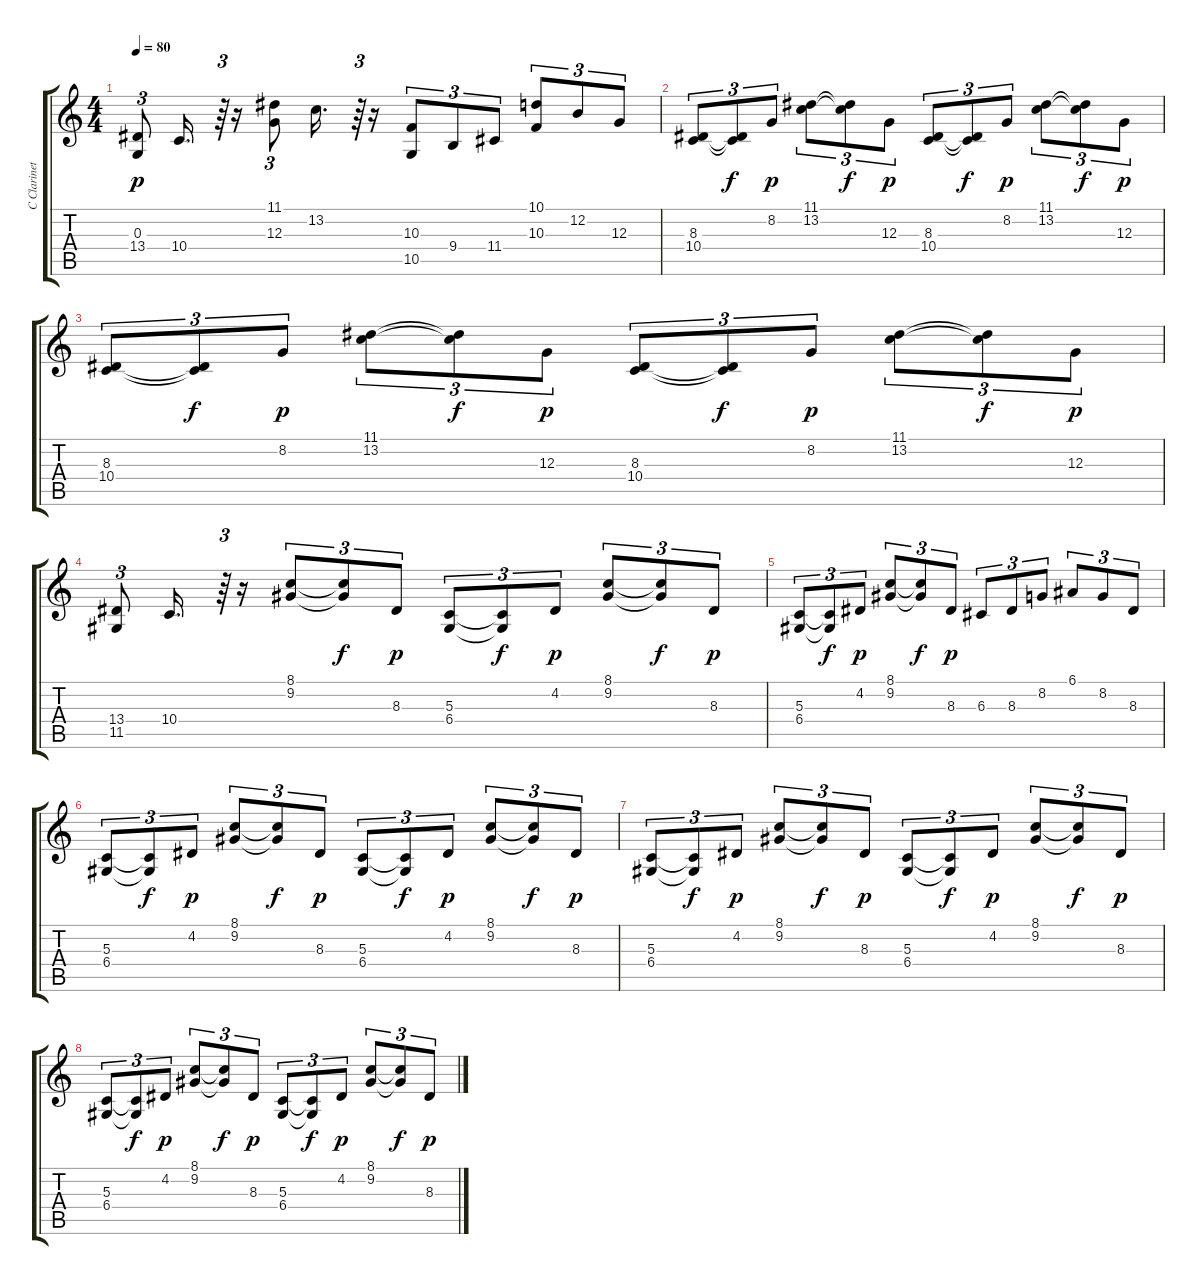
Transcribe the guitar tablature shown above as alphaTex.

\track ("C Clarinets" "C Clarinet") {instrument clarinet}
\staff {score tabs}
\tuning (E4 B3 G3 D3 A2 E2) {hide}
\ts (4 4)
\tempo 80
\clef g2
\ks c
(0.3 13.4).8{tu (3 2) dy p} 10.4.16{d} r.64{tu (3 2)} r.16 (11.1 12.3).8{tu (3 2)} 13.2.16{d} r.64{tu (3 2)} r.16 (10.3 10.5).8{tu (3 2)} 9.4.8{tu (3 2)} 11.4.8{tu (3 2)} (10.1 10.3).8{tu (3 2)} 12.2.8{tu (3 2)} 12.3.8{tu (3 2)} |
(8.3 10.4).8{tu (3 2)} (8.3{t} 10.4{t}).8{tu (3 2) dy f} 8.2.8{tu (3 2) dy p} (11.1 13.2).8{tu (3 2)} (11.1{t} 13.2{t}).8{tu (3 2) dy f} 12.3.8{tu (3 2) dy p} (8.3 10.4).8{tu (3 2)} (8.3{t} 10.4{t}).8{tu (3 2) dy f} 8.2.8{tu (3 2) dy p} (11.1 13.2).8{tu (3 2)} (11.1{t} 13.2{t}).8{tu (3 2) dy f} 12.3.8{tu (3 2) dy p} |
(8.3 10.4).8{tu (3 2)} (8.3{t} 10.4{t}).8{tu (3 2) dy f} 8.2.8{tu (3 2) dy p} (11.1 13.2).8{tu (3 2)} (11.1{t} 13.2{t}).8{tu (3 2) dy f} 12.3.8{tu (3 2) dy p} (8.3 10.4).8{tu (3 2)} (8.3{t} 10.4{t}).8{tu (3 2) dy f} 8.2.8{tu (3 2) dy p} (11.1 13.2).8{tu (3 2)} (11.1{t} 13.2{t}).8{tu (3 2) dy f} 12.3.8{tu (3 2) dy p} |
(13.4 11.5).8{tu (3 2)} 10.4.16{d} r.64{tu (3 2)} r.16 (8.1 9.2).8{tu (3 2)} (8.1{t} 9.2{t}).8{tu (3 2) dy f} 8.3.8{tu (3 2) dy p} (5.3 6.4).8{tu (3 2)} (5.3{t} 6.4{t}).8{tu (3 2) dy f} 4.2.8{tu (3 2) dy p} (8.1 9.2).8{tu (3 2)} (8.1{t} 9.2{t}).8{tu (3 2) dy f} 8.3.8{tu (3 2) dy p} |
(5.3 6.4).8{tu (3 2)} (5.3{t} 6.4{t}).8{tu (3 2) dy f} 4.2.8{tu (3 2) dy p} (8.1 9.2).8{tu (3 2)} (8.1{t} 9.2{t}).8{tu (3 2) dy f} 8.3.8{tu (3 2) dy p} 6.3.8{tu (3 2)} 8.3.8{tu (3 2)} 8.2.8{tu (3 2)} 6.1.8{tu (3 2)} 8.2.8{tu (3 2)} 8.3.8{tu (3 2)} |
(5.3 6.4).8{tu (3 2)} (5.3{t} 6.4{t}).8{tu (3 2) dy f} 4.2.8{tu (3 2) dy p} (8.1 9.2).8{tu (3 2)} (8.1{t} 9.2{t}).8{tu (3 2) dy f} 8.3.8{tu (3 2) dy p} (5.3 6.4).8{tu (3 2)} (5.3{t} 6.4{t}).8{tu (3 2) dy f} 4.2.8{tu (3 2) dy p} (8.1 9.2).8{tu (3 2)} (8.1{t} 9.2{t}).8{tu (3 2) dy f} 8.3.8{tu (3 2) dy p} |
(5.3 6.4).8{tu (3 2)} (5.3{t} 6.4{t}).8{tu (3 2) dy f} 4.2.8{tu (3 2) dy p} (8.1 9.2).8{tu (3 2)} (8.1{t} 9.2{t}).8{tu (3 2) dy f} 8.3.8{tu (3 2) dy p} (5.3 6.4).8{tu (3 2)} (5.3{t} 6.4{t}).8{tu (3 2) dy f} 4.2.8{tu (3 2) dy p} (8.1 9.2).8{tu (3 2)} (8.1{t} 9.2{t}).8{tu (3 2) dy f} 8.3.8{tu (3 2) dy p} |
(5.3 6.4).8{tu (3 2)} (5.3{t} 6.4{t}).8{tu (3 2) dy f} 4.2.8{tu (3 2) dy p} (8.1 9.2).8{tu (3 2)} (8.1{t} 9.2{t}).8{tu (3 2) dy f} 8.3.8{tu (3 2) dy p} (5.3 6.4).8{tu (3 2)} (5.3{t} 6.4{t}).8{tu (3 2) dy f} 4.2.8{tu (3 2) dy p} (8.1 9.2).8{tu (3 2)} (8.1{t} 9.2{t}).8{tu (3 2) dy f} 8.3.8{tu (3 2) dy p}
